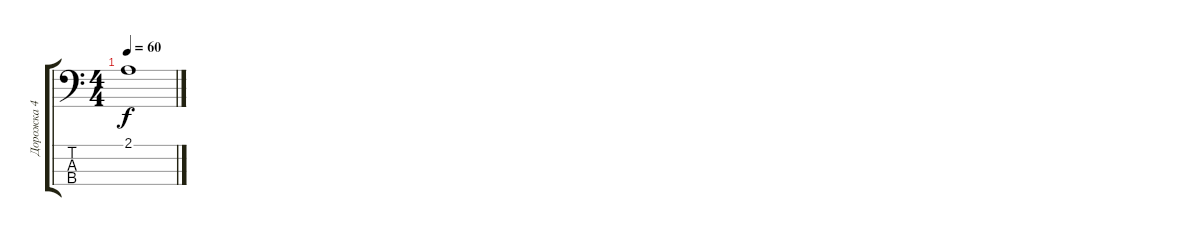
\track ("Дорожка 4" "Дорожка 4") {instrument electricbassfinger}
\staff {score tabs}
\tuning (G2 D2 A1 E1) {hide}
\ts (4 4)
\tempo 60
\clef f4
\ks c
2.1.1{dy f}
